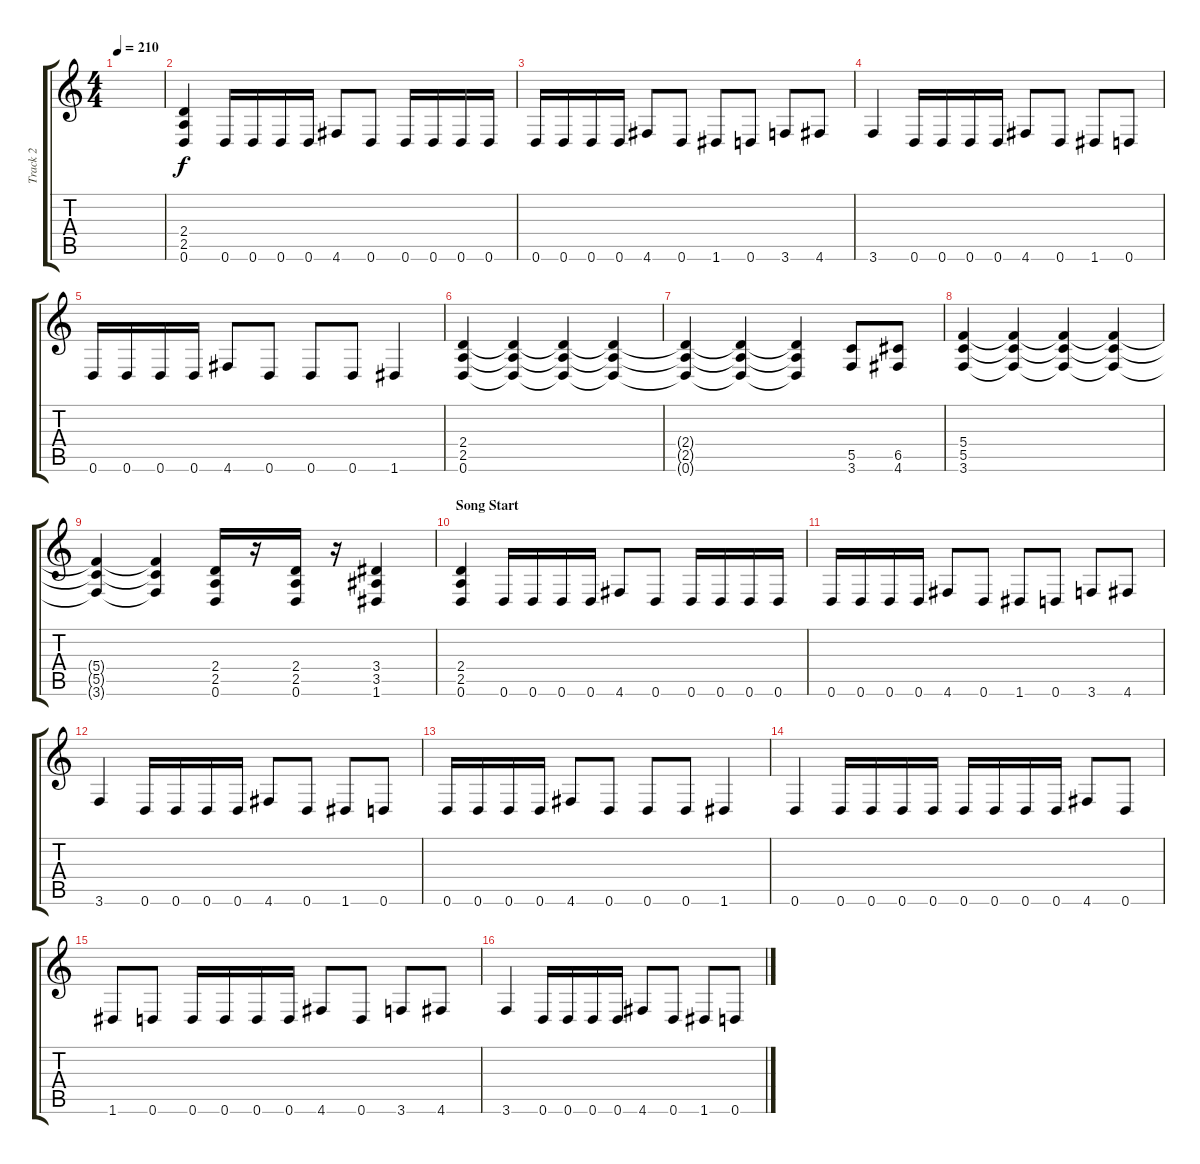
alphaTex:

\track ("Track 2" "Track 2") {instrument distortionguitar}
\staff {score tabs}
\tuning (D4 A3 F3 C3 G2 D2) {hide}
\ts (4 4)
\tempo 210
\clef g2
\ks c
|
(2.4 2.5 0.6).4 0.6.16 0.6.16 0.6.16 0.6.16 4.6.8 0.6.8 0.6.16 0.6.16 0.6.16 0.6.16 |
0.6.16 0.6.16 0.6.16 0.6.16 4.6.8 0.6.8 1.6.8 0.6.8 3.6.8 4.6.8 |
3.6.4 0.6.16 0.6.16 0.6.16 0.6.16 4.6.8 0.6.8 1.6.8 0.6.8 |
0.6.16 0.6.16 0.6.16 0.6.16 4.6.8 0.6.8 0.6.8 0.6.8 1.6.4 |
(2.4 2.5 0.6).4 (2.4{t} 2.5{t} 0.6{t}).4 (2.4{t} 2.5{t} 0.6{t}).4 (2.4{t} 2.5{t} 0.6{t}).4 |
(2.4{t} 2.5{t} 0.6{t}).4 (2.4{t} 2.5{t} 0.6{t}).4 (2.4{t} 2.5{t} 0.6{t}).4 (5.5 3.6).8 (6.5 4.6).8 |
(5.4 5.5 3.6).4 (5.4{t} 5.5{t} 3.6{t}).4 (5.4{t} 5.5{t} 3.6{t}).4 (5.4{t} 5.5{t} 3.6{t}).4 |
(5.4{t} 5.5{t} 3.6{t}).4 (5.4{t} 5.5{t} 3.6{t}).4 (2.4 2.5 0.6).16 r.16 (2.4 2.5 0.6).16 r.16 (3.4 3.5 1.6).4 |
\section ("" "Song Start")
(2.4 2.5 0.6).4 0.6.16 0.6.16 0.6.16 0.6.16 4.6.8 0.6.8 0.6.16 0.6.16 0.6.16 0.6.16 |
0.6.16 0.6.16 0.6.16 0.6.16 4.6.8 0.6.8 1.6.8 0.6.8 3.6.8 4.6.8 |
3.6.4 0.6.16 0.6.16 0.6.16 0.6.16 4.6.8 0.6.8 1.6.8 0.6.8 |
0.6.16 0.6.16 0.6.16 0.6.16 4.6.8 0.6.8 0.6.8 0.6.8 1.6.4 |
0.6.4 0.6.16 0.6.16 0.6.16 0.6.16 0.6.16 0.6.16 0.6.16 0.6.16 4.6.8 0.6.8 |
1.6.8 0.6.8 0.6.16 0.6.16 0.6.16 0.6.16 4.6.8 0.6.8 3.6.8 4.6.8 |
3.6.4 0.6.16 0.6.16 0.6.16 0.6.16 4.6.8 0.6.8 1.6.8 0.6.8
